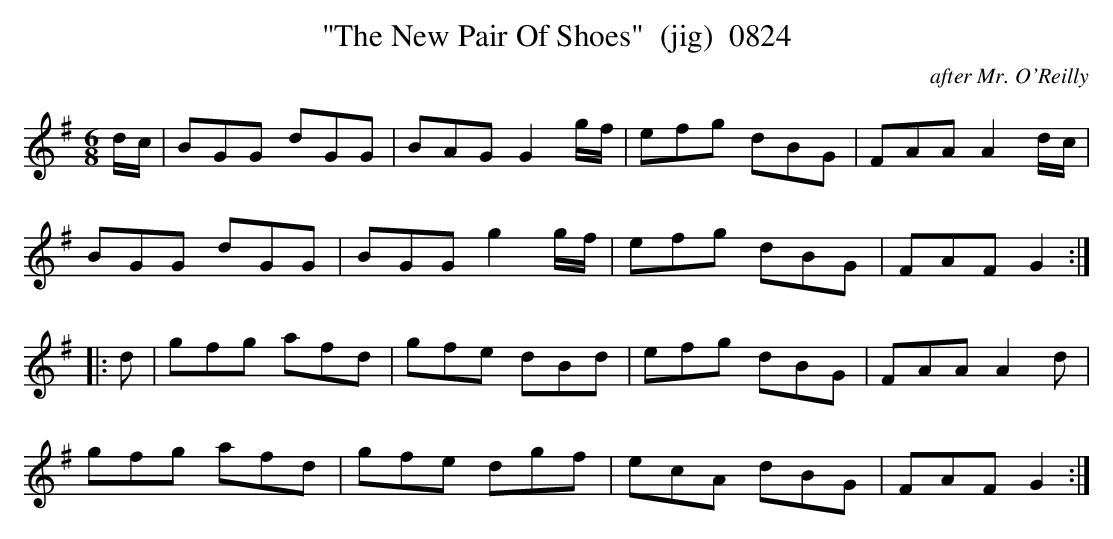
X:1
T:"The New Pair Of Shoes"  (jig)  0824
C:after Mr. O'Reilly
BRENNAN July 2003 (HTTP://WWW.SOSYOURMOM.COM)
M:6/8
L:1/8
K:G
d/2c/2|BGG dGG|BAG G2g/2f/2|efg dBG|FAA A2d/2c/2|
BGG dGG|BGG g2g/2f/2|efg dBG|FAF G2:|
|:d|gfg afd|gfe dBd|efg dBG|FAA A2d|
gfg afd|gfe dgf|ecA dBG|FAF G2:|
